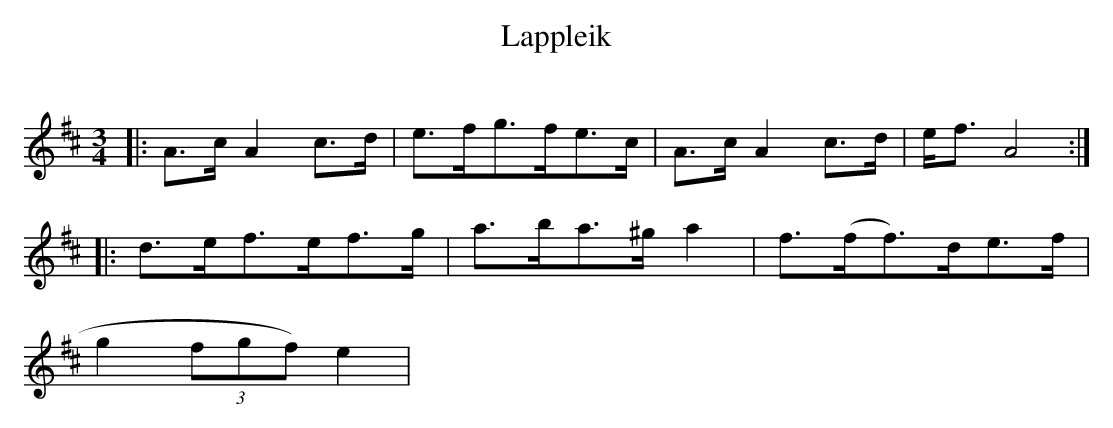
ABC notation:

X:1
T:Lappleik
O:
M:3/4
L:1/8
K:D
|: A3/2c/2A2c3/2d/2 | e3/2f/2g3/2f/2e3/2c/2 | A3/2c/2A2c3/2d/2 | e/2f3/2A4  :|
|: d3/2e/2f3/2e/2f3/2g/2 | a3/2b/2a3/2^g/2a2 | f3/2(f/2f3/2)d/2e3/2f/2 |
g2(3fgf)e2 |
